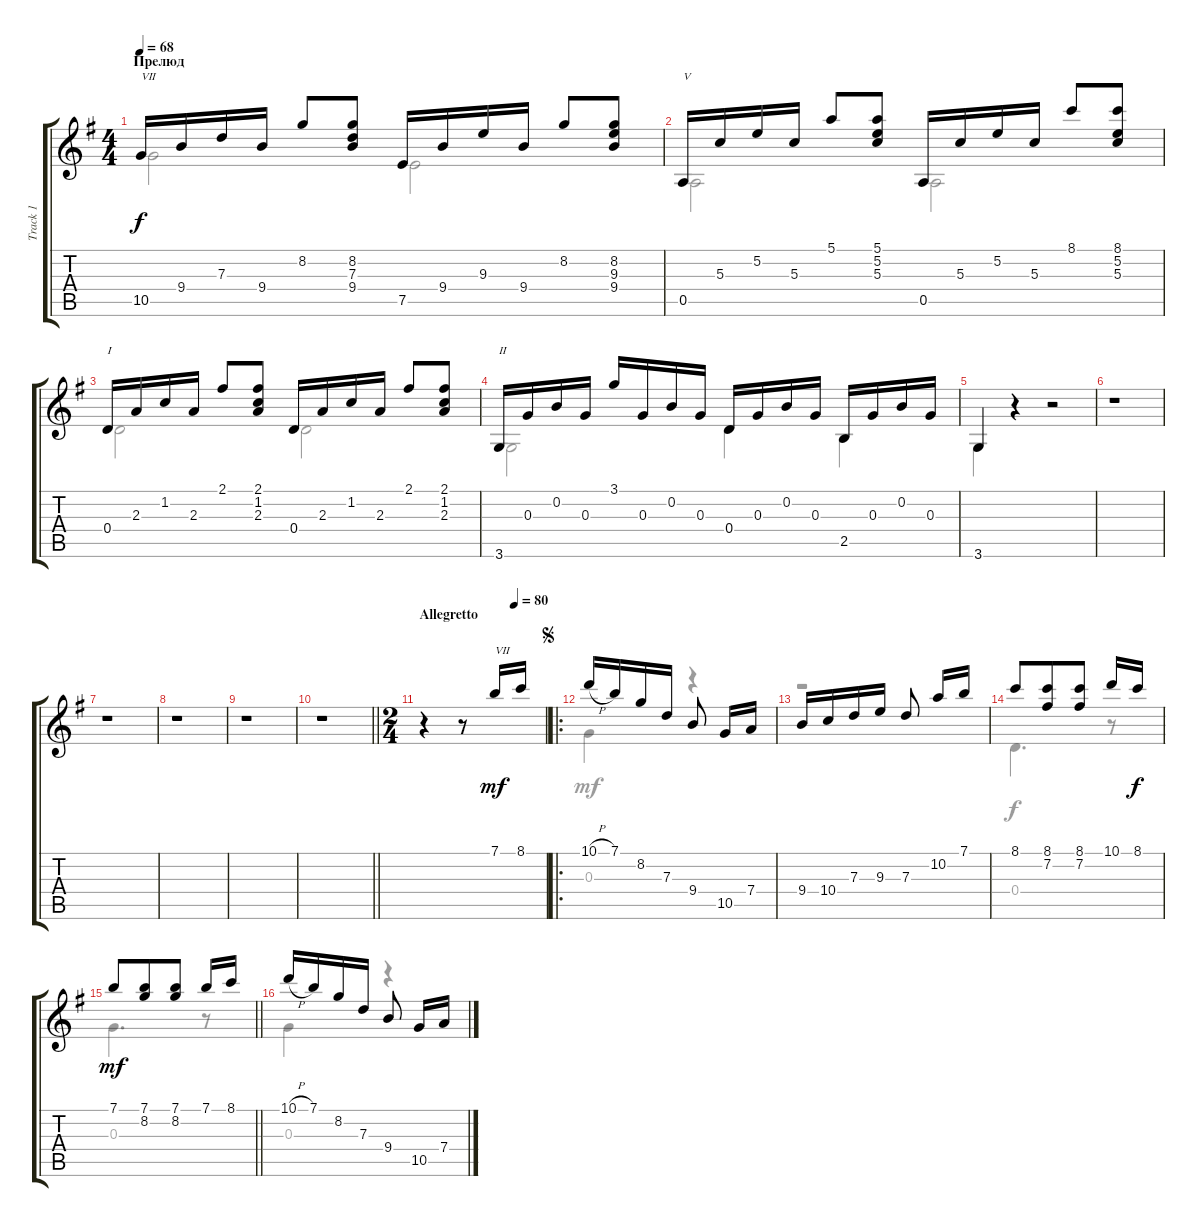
\track ("Track 1" "Track 1") {instrument acousticguitarsteel}
\staff {score tabs}
\tuning (E4 B3 G3 D3 A2 E2) {hide}
\voice
\ts (4 4)
\section ("" "Прелюд")
\tempo 68
\clef g2
\ks g
10.5.16{txt "VII" dy f instrument acousticguitarsteel} 9.4.16 7.3.16 9.4.16 8.2.8 (8.2 7.3 9.4).8 7.5.16 9.4.16 9.3.16 9.4.16 8.2.8 (8.2 9.3 9.4).8 |
0.5.16{txt "V"} 5.3.16 5.2.16 5.3.16 5.1.8 (5.1 5.2 5.3).8 0.5.16 5.3.16 5.2.16 5.3.16 8.1.8 (8.1 5.2 5.3).8 |
0.4.16{txt "I"} 2.3.16 1.2.16 2.3.16 2.1.8 (2.1 1.2 2.3).8 0.4.16 2.3.16 1.2.16 2.3.16 2.1.8 (2.1 1.2 2.3).8 |
3.6.16{txt "II"} 0.3.16 0.2.16 0.3.16 3.1.16 0.3.16 0.2.16 0.3.16 0.4.16 0.3.16 0.2.16 0.3.16 2.5.16 0.3.16 0.2.16 0.3.16 |
3.6.4 r.4 r.2 |
r.1 |
r.1 |
r.1 |
r.1 |
\barLineRight lightlight
r.1 |
\ts (2 4)
\section ("" "Allegretto")
\tempo (80 0.75)
r.4 r.8 7.1.16{txt "VII" dy mf beam Up} 8.1.16{beam Up} |
\ro
\jump segno
10.1{h}.16 7.1.16 8.2.16 7.3.16 9.4.8{beam split} 10.5.16 7.4.16 |
9.4.16 10.4.16 7.3.16 9.3.16 7.3.8{beam split} 10.2.16 7.1.16 |
8.1.8 (8.1 7.2).8{beam merge} (8.1 7.2).8{beam split} 10.1.16 8.1.16{dy f} |
\barLineRight lightlight
7.1.8{dy mf} (7.1 8.2).8{beam merge} (7.1 8.2).8{beam split} 7.1.16{beam Up} 8.1.16{beam Up} |
10.1{h}.16 7.1.16 8.2.16 7.3.16 9.4.8{beam split} 10.5.16 7.4.16
\voice
\clef g2
\ottava regular
\simile none
\ks g
10.5.2{dy f} 7.5.2 |
0.5.2 0.5.2 |
0.4.2 0.4.2 |
3.6.2 0.4.4 2.5.4 |
3.6.4 r.4 r.2 |
|
|
|
|
\barLineRight lightlight
|
|
0.3.4{dy mf} r.4 |
r.2 |
0.4.4{d dy f} r.8 |
\barLineRight lightlight
0.3.4{d dy mf} r.8 |
0.3.4 r.4
